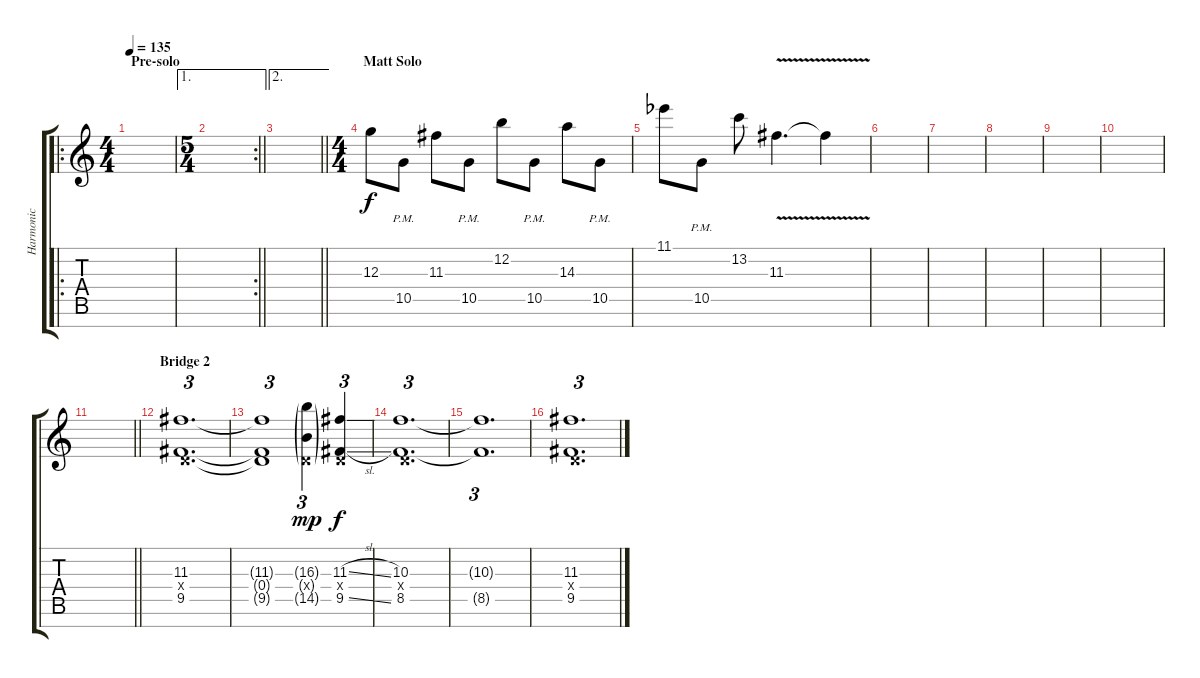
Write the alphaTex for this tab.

\track ("Harmonic" "Harmonic") {instrument distortionguitar}
\staff {score tabs}
\tuning (E4 B3 G3 D3 A2 E2 B1) {hide}
\ro
\ts (4 4)
\section ("" "Pre-solo")
\tempo 135
\clef g2
\ks c
|
\ae 1
\rc 2
\ts (5 4)
\barLineRight lightlight
|
\ae 2
\barLineRight lightlight
|
\ts (4 4)
\section ("" "Matt Solo")
12.3.8 10.5{pm}.8 11.3.8 10.5{pm}.8 12.2.8 10.5{pm}.8 14.3.8 10.5{pm}.8 |
11.1{acc b}.8 10.5{pm}.8 13.2.8 11.3{v}.4{d} 11.3{t}.4 |
|
|
|
|
|
\barLineRight lightlight
|
\section ("" "Bridge 2")
(11.3 0.4{x} 9.5).1{d tu (3 2)} |
(11.3{t} 0.4{t} 9.5{t}).1{tu (3 2)} (16.3{g} 0.4{g x} 14.5{g}).4{tu (3 2) dy mp} (11.3{sl} 0.4{x} 9.5{sl}).4{tu (3 2) dy f} |
(10.3 0.4{x} 8.5).1{d tu (3 2)} |
(10.3{t} 8.5{t}).1{d tu (3 2)} |
(11.3 0.4{x} 9.5).1{d tu (3 2)}
